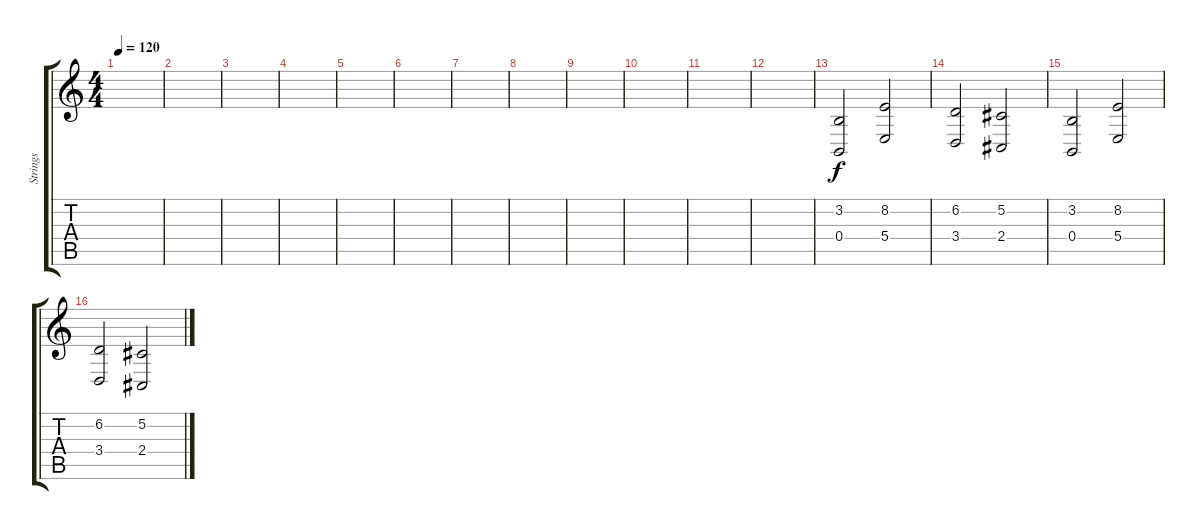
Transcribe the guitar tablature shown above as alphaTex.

\track ("Strings" "Strings") {instrument stringensemble2}
\staff {score tabs}
\tuning (Db4 Ab3 E3 B2 Gb2 B1) {hide}
\ts (4 4)
\tempo 120
\clef g2
\ks c
|
|
|
|
|
|
|
|
|
|
|
|
(3.2 0.4).2 (8.2 5.4).2 |
(6.2 3.4).2 (5.2 2.4).2 |
(3.2 0.4).2 (8.2 5.4).2 |
(6.2 3.4).2 (5.2 2.4).2
